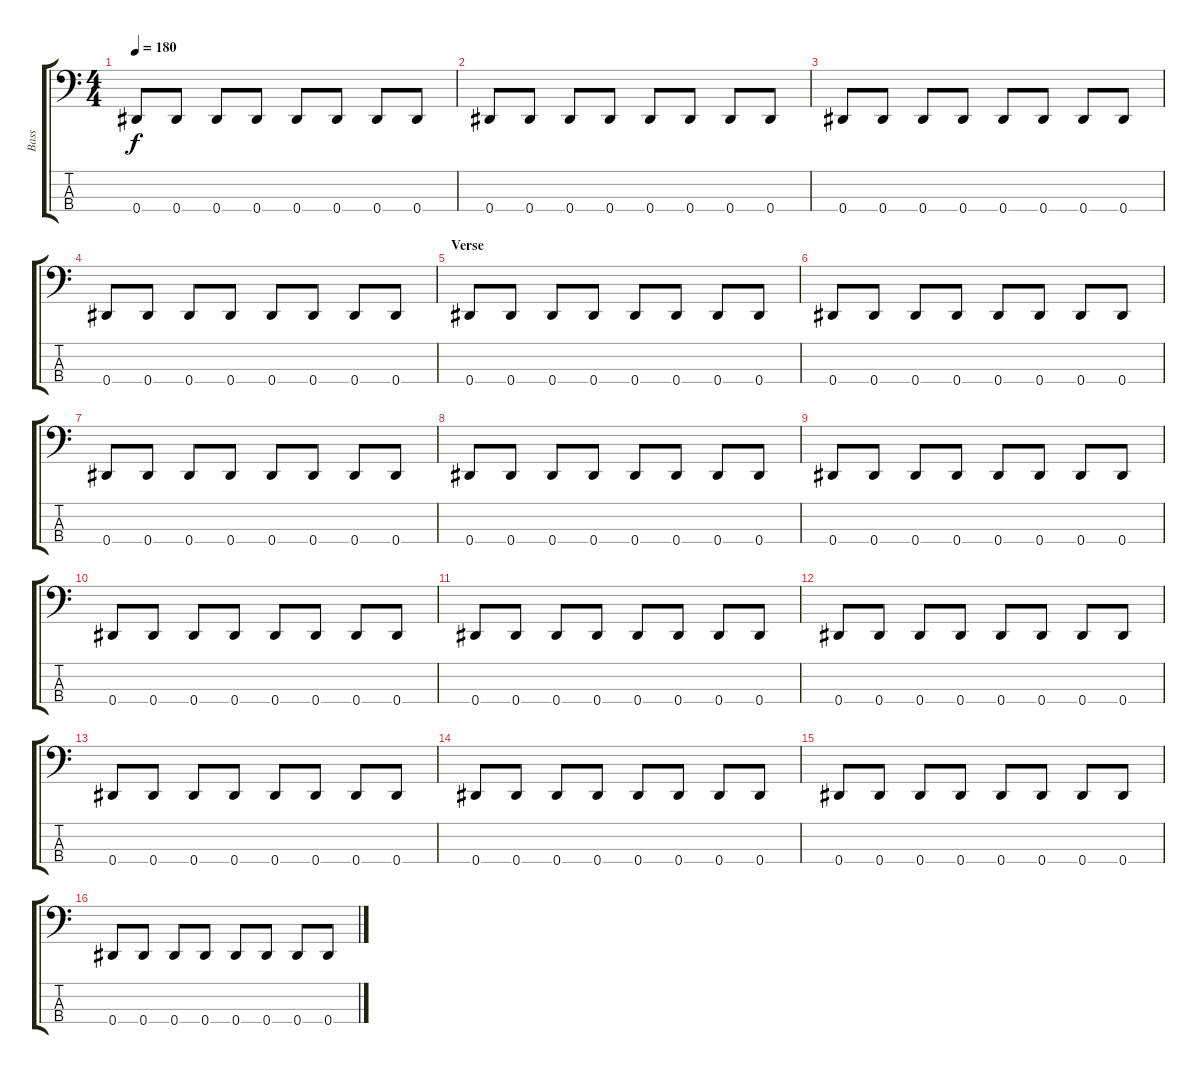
\track ("Bass" "Bass") {instrument electricbasspick}
\staff {score tabs}
\tuning (Gb2 Db2 Ab1 Eb1) {hide}
\ts (4 4)
\tempo 180
\clef f4
\ks c
0.4.8{dy f} 0.4.8 0.4.8 0.4.8 0.4.8 0.4.8 0.4.8 0.4.8 |
0.4.8 0.4.8 0.4.8 0.4.8 0.4.8 0.4.8 0.4.8 0.4.8 |
0.4.8 0.4.8 0.4.8 0.4.8 0.4.8 0.4.8 0.4.8 0.4.8 |
0.4.8 0.4.8 0.4.8 0.4.8 0.4.8 0.4.8 0.4.8 0.4.8 |
\section ("" "Verse")
0.4.8 0.4.8 0.4.8 0.4.8 0.4.8 0.4.8 0.4.8 0.4.8 |
0.4.8 0.4.8 0.4.8 0.4.8 0.4.8 0.4.8 0.4.8 0.4.8 |
0.4.8 0.4.8 0.4.8 0.4.8 0.4.8 0.4.8 0.4.8 0.4.8 |
0.4.8 0.4.8 0.4.8 0.4.8 0.4.8 0.4.8 0.4.8 0.4.8 |
0.4.8 0.4.8 0.4.8 0.4.8 0.4.8 0.4.8 0.4.8 0.4.8 |
0.4.8 0.4.8 0.4.8 0.4.8 0.4.8 0.4.8 0.4.8 0.4.8 |
0.4.8 0.4.8 0.4.8 0.4.8 0.4.8 0.4.8 0.4.8 0.4.8 |
0.4.8 0.4.8 0.4.8 0.4.8 0.4.8 0.4.8 0.4.8 0.4.8 |
0.4.8 0.4.8 0.4.8 0.4.8 0.4.8 0.4.8 0.4.8 0.4.8 |
0.4.8 0.4.8 0.4.8 0.4.8 0.4.8 0.4.8 0.4.8 0.4.8 |
0.4.8 0.4.8 0.4.8 0.4.8 0.4.8 0.4.8 0.4.8 0.4.8 |
0.4.8 0.4.8 0.4.8 0.4.8 0.4.8 0.4.8 0.4.8 0.4.8
